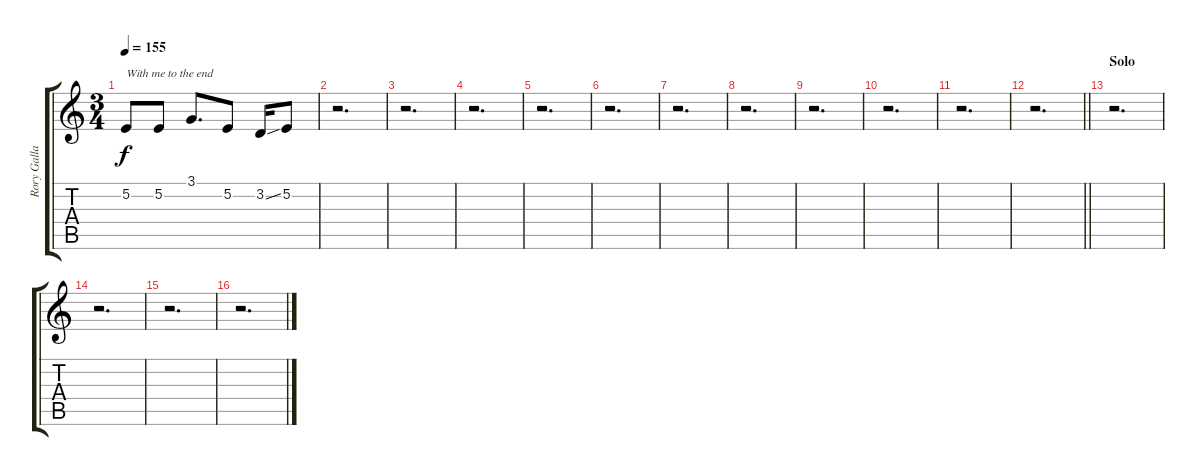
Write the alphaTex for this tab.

\track ("Rory Gallagher Vocals" "Rory Galla") {instrument sopranosax}
\staff {score tabs}
\tuning (E4 B3 G3 D3 A2 E2) {hide}
\ts (3 4)
\tempo 155
\clef g2
\ks c
5.2.8{txt "With me to the end" dy f} 5.2.8 3.1.8{d} 5.2.8 3.2{ss}.16 5.2.8 |
r.2{d} |
r.2{d} |
r.2{d} |
r.2{d} |
r.2{d} |
r.2{d} |
r.2{d} |
r.2{d} |
r.2{d} |
r.2{d} |
\barLineRight lightlight
r.2{d} |
\section ("" "Solo")
r.2{d} |
r.2{d} |
r.2{d} |
r.2{d}
